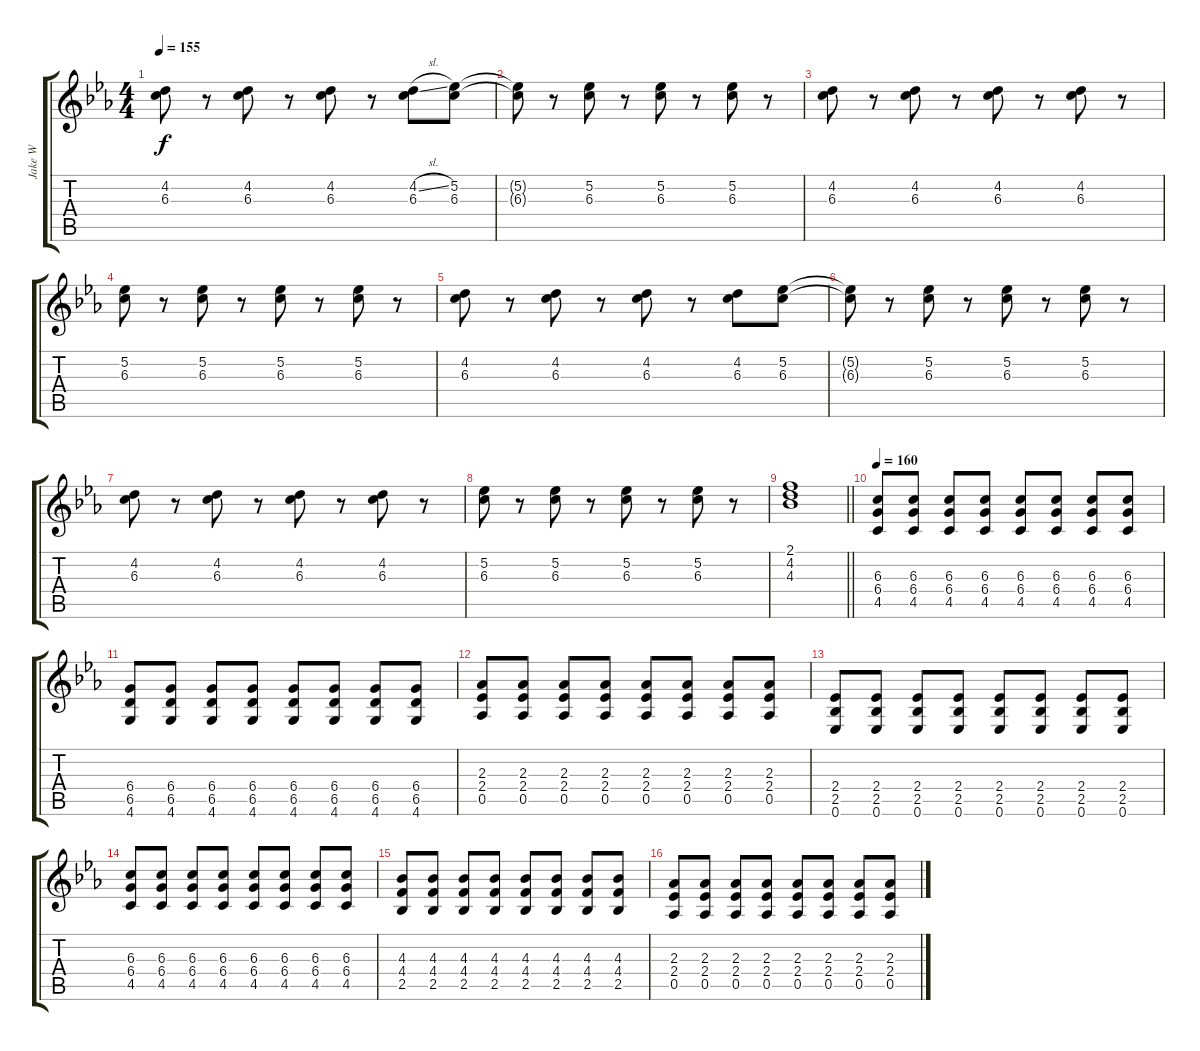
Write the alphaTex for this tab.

\track ("Jake W" "Jake W") {instrument distortionguitar}
\staff {score tabs}
\tuning (Eb4 Bb3 Gb3 Db3 Ab2 Eb2) {hide}
\ts (4 4)
\tempo 155
\clef g2
\ks cminor
(4.2 6.3).8{dy f} r.8 (4.2 6.3).8 r.8 (4.2 6.3).8 r.8 (4.2{sl} 6.3).8 (5.2 6.3).8 |
(5.2{t} 6.3{t}).8 r.8 (5.2 6.3).8 r.8 (5.2 6.3).8 r.8 (5.2 6.3).8 r.8 |
(4.2 6.3).8 r.8 (4.2 6.3).8 r.8 (4.2 6.3).8 r.8 (4.2 6.3).8 r.8 |
(5.2 6.3).8 r.8 (5.2 6.3).8 r.8 (5.2 6.3).8 r.8 (5.2 6.3).8 r.8 |
(4.2 6.3).8 r.8 (4.2 6.3).8 r.8 (4.2 6.3).8 r.8 (4.2 6.3).8 (5.2 6.3).8 |
(5.2{t} 6.3{t}).8 r.8 (5.2 6.3).8 r.8 (5.2 6.3).8 r.8 (5.2 6.3).8 r.8 |
(4.2 6.3).8 r.8 (4.2 6.3).8 r.8 (4.2 6.3).8 r.8 (4.2 6.3).8 r.8 |
(5.2 6.3).8 r.8 (5.2 6.3).8 r.8 (5.2 6.3).8 r.8 (5.2 6.3).8 r.8 |
\barLineRight lightlight
(2.1 4.2 4.3).1 |
\tempo 160
(6.3 6.4 4.5).8 (6.3 6.4 4.5).8 (6.3 6.4 4.5).8 (6.3 6.4 4.5).8 (6.3 6.4 4.5).8 (6.3 6.4 4.5).8 (6.3 6.4 4.5).8 (6.3 6.4 4.5).8 |
(6.4 6.5 4.6).8 (6.4 6.5 4.6).8 (6.4 6.5 4.6).8 (6.4 6.5 4.6).8 (6.4 6.5 4.6).8 (6.4 6.5 4.6).8 (6.4 6.5 4.6).8 (6.4 6.5 4.6).8 |
(2.3 2.4 0.5).8 (2.3 2.4 0.5).8 (2.3 2.4 0.5).8 (2.3 2.4 0.5).8 (2.3 2.4 0.5).8 (2.3 2.4 0.5).8 (2.3 2.4 0.5).8 (2.3 2.4 0.5).8 |
(2.4 2.5 0.6).8 (2.4 2.5 0.6).8 (2.4 2.5 0.6).8 (2.4 2.5 0.6).8 (2.4 2.5 0.6).8 (2.4 2.5 0.6).8 (2.4 2.5 0.6).8 (2.4 2.5 0.6).8 |
(6.3 6.4 4.5).8 (6.3 6.4 4.5).8 (6.3 6.4 4.5).8 (6.3 6.4 4.5).8 (6.3 6.4 4.5).8 (6.3 6.4 4.5).8 (6.3 6.4 4.5).8 (6.3 6.4 4.5).8 |
(4.3 4.4 2.5).8 (4.3 4.4 2.5).8 (4.3 4.4 2.5).8 (4.3 4.4 2.5).8 (4.3 4.4 2.5).8 (4.3 4.4 2.5).8 (4.3 4.4 2.5).8 (4.3 4.4 2.5).8 |
(2.3 2.4 0.5).8 (2.3 2.4 0.5).8 (2.3 2.4 0.5).8 (2.3 2.4 0.5).8 (2.3 2.4 0.5).8 (2.3 2.4 0.5).8 (2.3 2.4 0.5).8 (2.3 2.4 0.5).8
